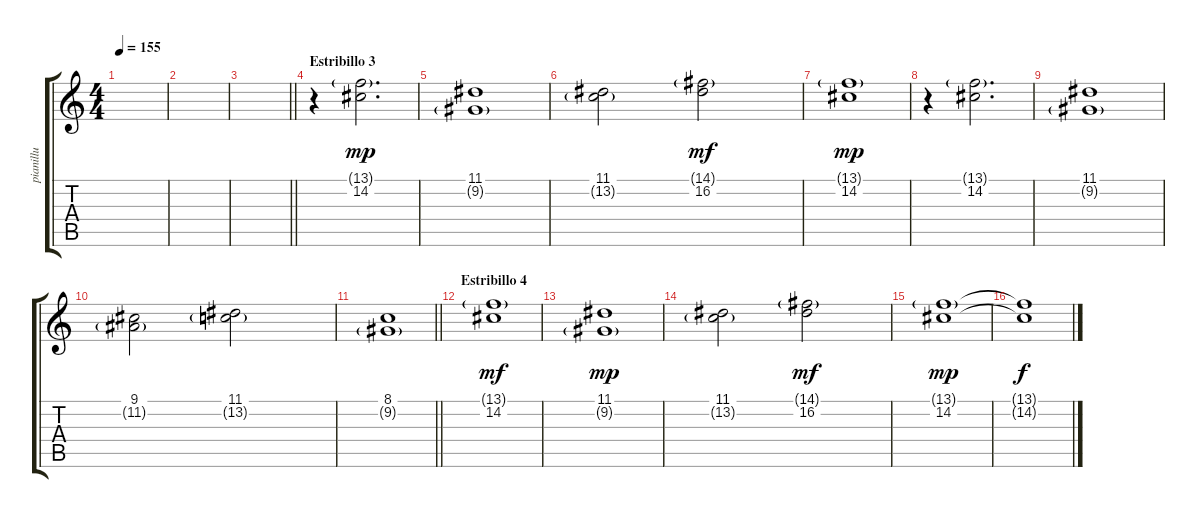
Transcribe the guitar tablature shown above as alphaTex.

\track ("pianillu" "pianillu") {instrument acousticgrandpiano}
\staff {score tabs}
\tuning (E4 B3 G3 D3 A2 E2) {hide}
\ts (4 4)
\tempo 155
\clef g2
\ks c
|
|
\barLineRight lightlight
|
\section ("" "Estribillo 3")
r.4{volume 6 instrument reedorgan} (13.1{g} 14.2).2{d dy mp} |
(11.1 9.2{g}).1 |
(11.1 13.2{g}).2 (14.1{g} 16.2).2{dy mf} |
(13.1{g} 14.2).1{dy mp} |
r.4 (13.1{g} 14.2).2{d} |
(11.1 9.2{g}).1 |
(9.1 11.2{g}).2 (11.1 13.2{g}).2 |
\barLineRight lightlight
(8.1 9.2{g}).1 |
\section ("" "Estribillo 4")
(13.1{g} 14.2).1{dy mf} |
(11.1 9.2{g}).1{dy mp} |
(11.1 13.2{g}).2 (14.1{g} 16.2).2{dy mf} |
(13.1{g} 14.2).1{dy mp} |
(13.1{t} 14.2{t}).1{dy f}
